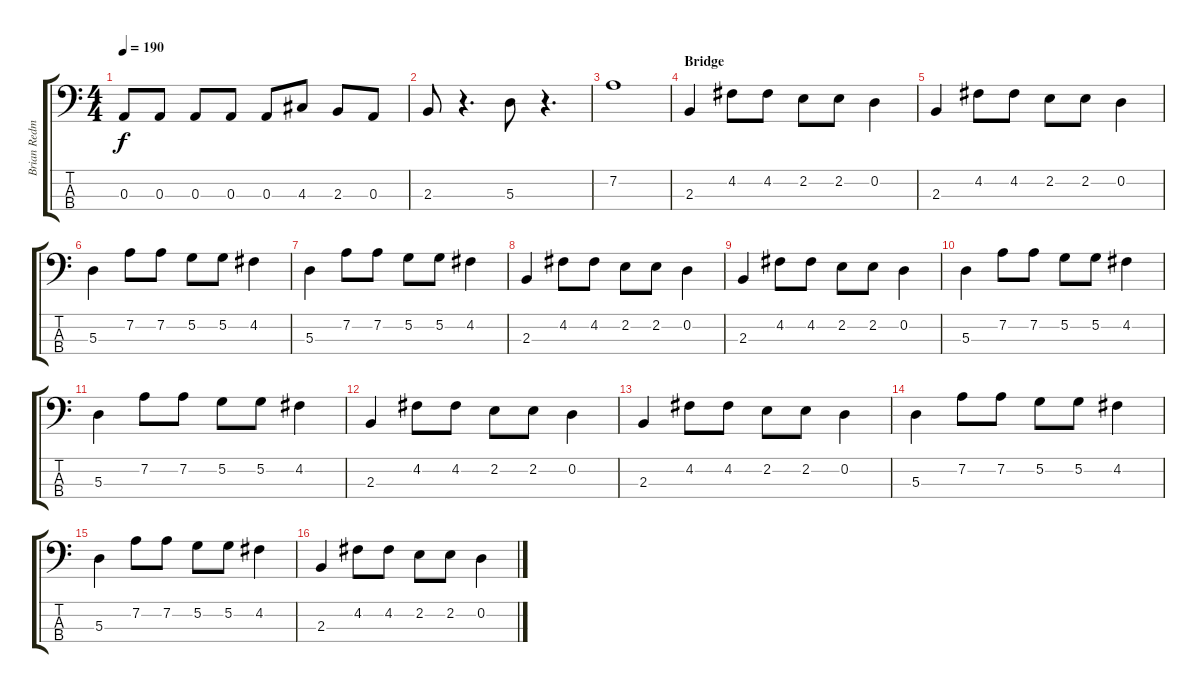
\track ("Brian Redman" "Brian Redm") {instrument electricbassfinger}
\staff {score tabs}
\tuning (G2 D2 A1 E1) {hide}
\ts (4 4)
\tempo 190
\clef f4
\ks c
0.3.8{dy f} 0.3.8 0.3.8 0.3.8 0.3.8 4.3.8 2.3.8 0.3.8 |
2.3.8 r.4{d} 5.3.8 r.4{d} |
7.2.1 |
\section ("" "Bridge")
2.3.4 4.2.8 4.2.8 2.2.8 2.2.8 0.2.4 |
2.3.4 4.2.8 4.2.8 2.2.8 2.2.8 0.2.4 |
5.3.4 7.2.8 7.2.8 5.2.8 5.2.8 4.2.4 |
5.3.4 7.2.8 7.2.8 5.2.8 5.2.8 4.2.4 |
2.3.4 4.2.8 4.2.8 2.2.8 2.2.8 0.2.4 |
2.3.4 4.2.8 4.2.8 2.2.8 2.2.8 0.2.4 |
5.3.4 7.2.8 7.2.8 5.2.8 5.2.8 4.2.4 |
5.3.4 7.2.8 7.2.8 5.2.8 5.2.8 4.2.4 |
2.3.4 4.2.8 4.2.8 2.2.8 2.2.8 0.2.4 |
2.3.4 4.2.8 4.2.8 2.2.8 2.2.8 0.2.4 |
5.3.4 7.2.8 7.2.8 5.2.8 5.2.8 4.2.4 |
5.3.4 7.2.8 7.2.8 5.2.8 5.2.8 4.2.4 |
2.3.4 4.2.8 4.2.8 2.2.8 2.2.8 0.2.4
